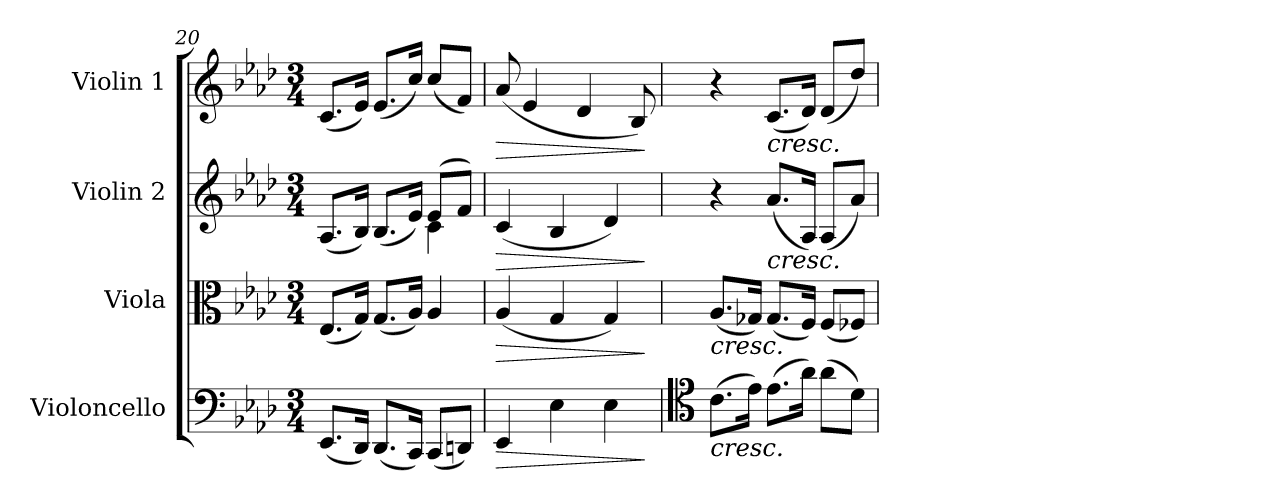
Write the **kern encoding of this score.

**kern	**dynam	**kern	**dynam	**kern	**dynam	**kern	**dynam
*part4	*part4	*part3	*part3	*part2	*part2	*part1	*part1
*staff4	*staff4	*staff3	*staff3	*staff2	*staff2	*staff1	*staff1
*I"Violoncello	*	*I"Viola	*	*I"Violin 2	*	*I"Violin 1	*
*I'Vc	*	*I'Vla	*	*I'Vln	*	*I'Vln	*
*clefF4	*	*clefC3	*	*clefG2	*	*clefG2	*
*k[b-e-a-d-]	*	*k[b-e-a-d-]	*	*k[b-e-a-d-]	*	*k[b-e-a-d-]	*
*M3/4	*	*M3/4	*	*M3/4	*	*M3/4	*
=20	=20	=20	=20	=20	=20	=20	=20
*	*	*	*	*^	*	*	*
(8.EE-/L	.	(8.E-/L	.	(8.A-/L	2ryy	.	(8.c/L	.
16DD-/Jk)	.	16G/Jk)	.	16B-/Jk)	.	.	16e-/Jk)	.
(8.DD-/L	.	(8.G/L	.	(8.B-/L	.	.	(8.e-/L	.
16CC/Jk)	.	16A-/Jk)	.	16e-/Jk)	.	.	16cc/Jk)	.
(8CC/L	.	4A-/	.	(8e-/L	4c\	.	(8cc/L	.
8DDn/J)	.	.	.	8f/J)	.	.	8f/J)	.
*	*	*	*	*v	*v	*	*	*
!!LO:PB:g=z
=21	=21	=21	=21	=21	=21	=21	=21
!	!LO:HP:b	!	!LO:HP:b	!	!LO:HP:b	!	!LO:HP:b
4EE-/	>	(4A-/	>	(4c/	>	(8a-/	>
.	.	.	.	.	.	4e-/	.
4E-\	.	4G/	.	4B-/	.	.	.
.	.	.	.	.	.	4d-/	.
4E-\	.	4G/)	.	4d-/)	.	.	.
.	.	.	.	.	.	8B-/)	.
.	]	.	]	.	]	.	]
=22	=22	=22	=22	=22	=22	=22	=22
*clefC4	*	*	*	*	*	*	*
!	!	!LO:TX:b:i:t=cresc.	!	!	!	!	!
!LO:TX:b:i:t=cresc.	!	!	!	!	!	!	!
(8.c\L	.	(8.A-/L	.	4r	.	4r	.
16e-\Jk)	.	16G-X/Jk)	.	.	.	.	.
!	!	!	!	!	!	!LO:TX:b:i:t=cresc.	!
!	!	!	!	!LO:TX:b:i:t=cresc.	!	!	!
(8.e-\L	.	(8.G-/L	.	(8.a-/L	.	(8.c/L	.
16a-\Jk)	.	16F/Jk)	.	16A-/Jk)	.	16d-/Jk)	.
(8a-\L	.	(8F/L	.	(8A-/L	.	(8d-/L	.
8d-\J)	.	8F-X/J)	.	8a-/J)	.	8dd-/J)	.
=	=	=	=	=	=	=	=
*-	*-	*-	*-	*-	*-	*-	*-
